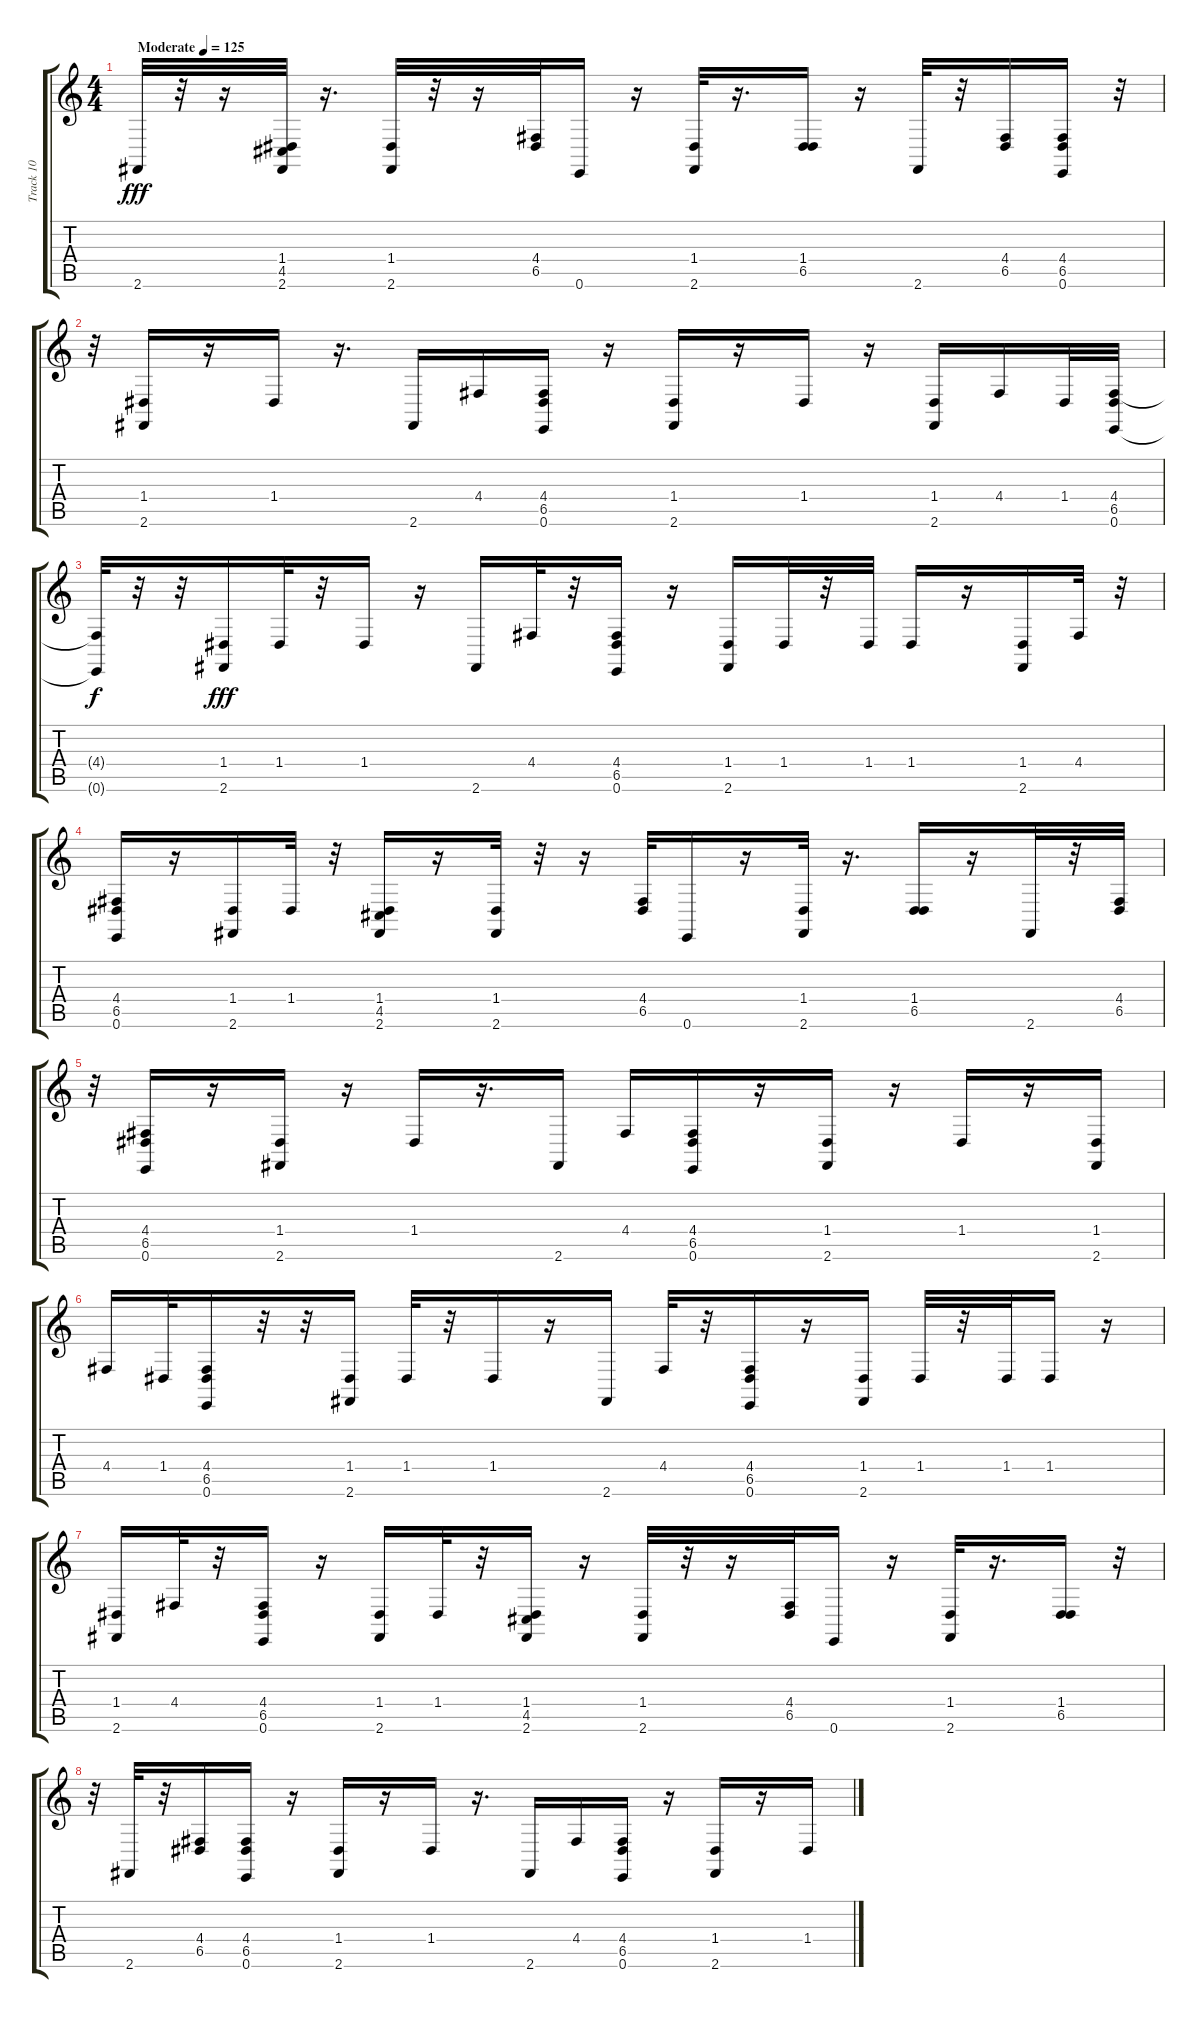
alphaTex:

\track ("Track 10" "Track 10") {instrument acousticgrandpiano}
\staff {score tabs}
\tuning (E4 B3 G3 D3 A2 E2) {hide}
\ts (4 4)
\tempo (125 "Moderate")
\clef g2
\ks c
2.6.32{dy fff instrument acousticgrandpiano} r.32 r.16 (1.4 4.5 2.6).32 r.16{d} (1.4 2.6).32 r.32 r.16 (4.4 6.5).32 0.6.16 r.16 (1.4 2.6).32 r.16{d} (1.4 6.5).16 r.16 2.6.32 r.32 (4.4 6.5).16 (4.4 6.5 0.6).16 r.32 |
r.32 (1.4 2.6).16 r.16 1.4.16 r.16{d} 2.6.16 4.4.16 (4.4 6.5 0.6).16 r.16 (1.4 2.6).16 r.16 1.4.16 r.16 (1.4 2.6).16 4.4.16 1.4.32 (4.4 6.5 0.6).32 |
(4.4{t} 0.6{t}).32{dy f} r.32 r.32 (1.4 2.6).16{dy fff} 1.4.32 r.32 1.4.16 r.16 2.6.16 4.4.32 r.32 (4.4 6.5 0.6).16 r.16 (1.4 2.6).16 1.4.32 r.32 1.4.32 1.4.16 r.16 (1.4 2.6).16 4.4.32 r.32 |
(4.4 6.5 0.6).16 r.16 (1.4 2.6).16 1.4.32 r.32 (1.4 4.5 2.6).16 r.16 (1.4 2.6).32 r.32 r.16 (4.4 6.5).32 0.6.16 r.16 (1.4 2.6).32 r.16{d} (1.4 6.5).16 r.16 2.6.32 r.32 (4.4 6.5).32 |
r.32 (4.4 6.5 0.6).16 r.16 (1.4 2.6).16 r.16 1.4.16 r.16{d} 2.6.16 4.4.16 (4.4 6.5 0.6).16 r.16 (1.4 2.6).16 r.16 1.4.16 r.16 (1.4 2.6).16 |
4.4.16 1.4.32 (4.4 6.5 0.6).16 r.32 r.32 (1.4 2.6).16 1.4.32 r.32 1.4.16 r.16 2.6.16 4.4.32 r.32 (4.4 6.5 0.6).16 r.16 (1.4 2.6).16 1.4.32 r.32 1.4.32 1.4.16 r.16 |
(1.4 2.6).16 4.4.32 r.32 (4.4 6.5 0.6).16 r.16 (1.4 2.6).16 1.4.32 r.32 (1.4 4.5 2.6).16 r.16 (1.4 2.6).32 r.32 r.16 (4.4 6.5).32 0.6.16 r.16 (1.4 2.6).32 r.16{d} (1.4 6.5).16 r.32 |
r.32 2.6.32 r.32 (4.4 6.5).16 (4.4 6.5 0.6).16 r.16 (1.4 2.6).16 r.16 1.4.16 r.16{d} 2.6.16 4.4.16 (4.4 6.5 0.6).16 r.16 (1.4 2.6).16 r.16 1.4.16
